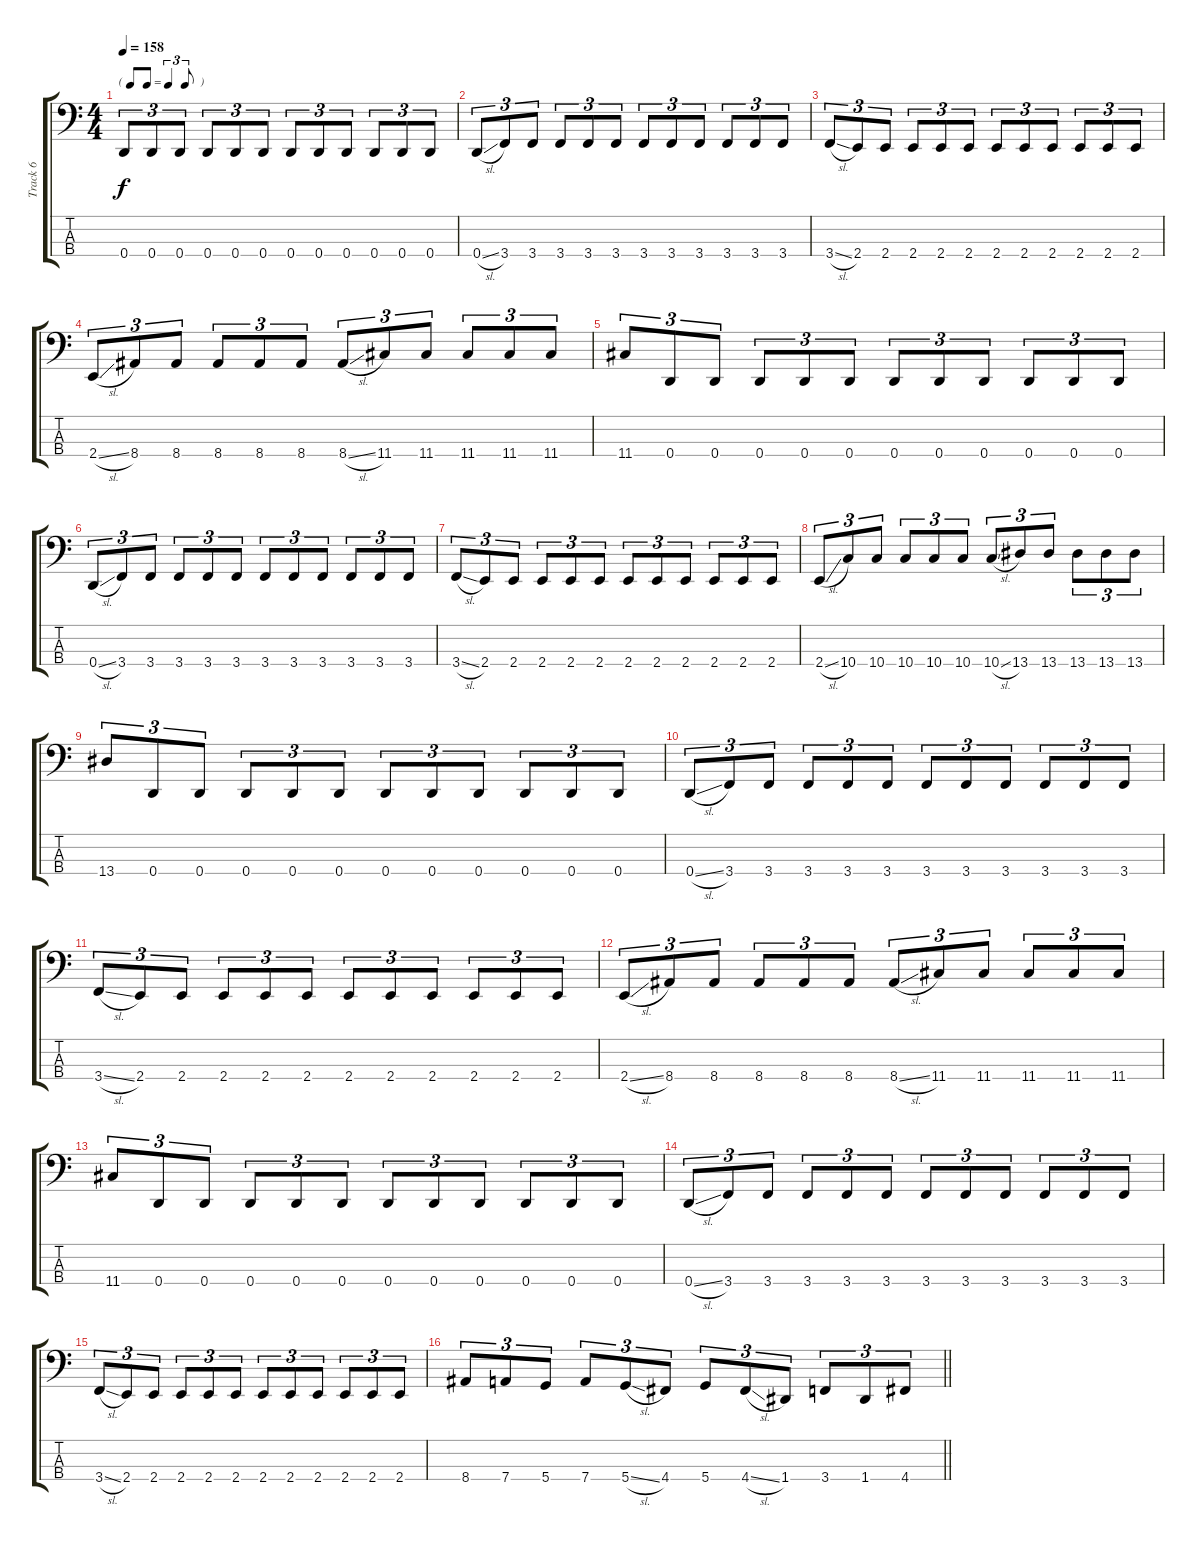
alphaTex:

\track ("Track 6" "Track 6") {instrument electricbassfinger}
\staff {score tabs}
\tuning (G2 D2 A1 D1) {hide}
\ts (4 4)
\tf triplet8th
\tempo 158
\clef f4
\ks c
0.4.8{tu (3 2) dy f} 0.4.8{tu (3 2)} 0.4.8{tu (3 2)} 0.4.8{tu (3 2)} 0.4.8{tu (3 2)} 0.4.8{tu (3 2)} 0.4.8{tu (3 2)} 0.4.8{tu (3 2)} 0.4.8{tu (3 2)} 0.4.8{tu (3 2)} 0.4.8{tu (3 2)} 0.4.8{tu (3 2)} |
0.4{sl}.8{tu (3 2)} 3.4.8{tu (3 2)} 3.4.8{tu (3 2)} 3.4.8{tu (3 2)} 3.4.8{tu (3 2)} 3.4.8{tu (3 2)} 3.4.8{tu (3 2)} 3.4.8{tu (3 2)} 3.4.8{tu (3 2)} 3.4.8{tu (3 2)} 3.4.8{tu (3 2)} 3.4.8{tu (3 2)} |
3.4{sl}.8{tu (3 2)} 2.4.8{tu (3 2)} 2.4.8{tu (3 2)} 2.4.8{tu (3 2)} 2.4.8{tu (3 2)} 2.4.8{tu (3 2)} 2.4.8{tu (3 2)} 2.4.8{tu (3 2)} 2.4.8{tu (3 2)} 2.4.8{tu (3 2)} 2.4.8{tu (3 2)} 2.4.8{tu (3 2)} |
2.4{sl}.8{tu (3 2)} 8.4.8{tu (3 2)} 8.4.8{tu (3 2)} 8.4.8{tu (3 2)} 8.4.8{tu (3 2)} 8.4.8{tu (3 2)} 8.4{sl}.8{tu (3 2)} 11.4.8{tu (3 2)} 11.4.8{tu (3 2)} 11.4.8{tu (3 2)} 11.4.8{tu (3 2)} 11.4.8{tu (3 2)} |
11.4.8{tu (3 2)} 0.4.8{tu (3 2)} 0.4.8{tu (3 2)} 0.4.8{tu (3 2)} 0.4.8{tu (3 2)} 0.4.8{tu (3 2)} 0.4.8{tu (3 2)} 0.4.8{tu (3 2)} 0.4.8{tu (3 2)} 0.4.8{tu (3 2)} 0.4.8{tu (3 2)} 0.4.8{tu (3 2)} |
0.4{sl}.8{tu (3 2)} 3.4.8{tu (3 2)} 3.4.8{tu (3 2)} 3.4.8{tu (3 2)} 3.4.8{tu (3 2)} 3.4.8{tu (3 2)} 3.4.8{tu (3 2)} 3.4.8{tu (3 2)} 3.4.8{tu (3 2)} 3.4.8{tu (3 2)} 3.4.8{tu (3 2)} 3.4.8{tu (3 2)} |
3.4{sl}.8{tu (3 2)} 2.4.8{tu (3 2)} 2.4.8{tu (3 2)} 2.4.8{tu (3 2)} 2.4.8{tu (3 2)} 2.4.8{tu (3 2)} 2.4.8{tu (3 2)} 2.4.8{tu (3 2)} 2.4.8{tu (3 2)} 2.4.8{tu (3 2)} 2.4.8{tu (3 2)} 2.4.8{tu (3 2)} |
2.4{sl}.8{tu (3 2)} 10.4.8{tu (3 2)} 10.4.8{tu (3 2)} 10.4.8{tu (3 2)} 10.4.8{tu (3 2)} 10.4.8{tu (3 2)} 10.4{sl}.8{tu (3 2)} 13.4.8{tu (3 2)} 13.4.8{tu (3 2)} 13.4.8{tu (3 2)} 13.4.8{tu (3 2)} 13.4.8{tu (3 2)} |
13.4.8{tu (3 2)} 0.4.8{tu (3 2)} 0.4.8{tu (3 2)} 0.4.8{tu (3 2)} 0.4.8{tu (3 2)} 0.4.8{tu (3 2)} 0.4.8{tu (3 2)} 0.4.8{tu (3 2)} 0.4.8{tu (3 2)} 0.4.8{tu (3 2)} 0.4.8{tu (3 2)} 0.4.8{tu (3 2)} |
0.4{sl}.8{tu (3 2)} 3.4.8{tu (3 2)} 3.4.8{tu (3 2)} 3.4.8{tu (3 2)} 3.4.8{tu (3 2)} 3.4.8{tu (3 2)} 3.4.8{tu (3 2)} 3.4.8{tu (3 2)} 3.4.8{tu (3 2)} 3.4.8{tu (3 2)} 3.4.8{tu (3 2)} 3.4.8{tu (3 2)} |
3.4{sl}.8{tu (3 2)} 2.4.8{tu (3 2)} 2.4.8{tu (3 2)} 2.4.8{tu (3 2)} 2.4.8{tu (3 2)} 2.4.8{tu (3 2)} 2.4.8{tu (3 2)} 2.4.8{tu (3 2)} 2.4.8{tu (3 2)} 2.4.8{tu (3 2)} 2.4.8{tu (3 2)} 2.4.8{tu (3 2)} |
2.4{sl}.8{tu (3 2)} 8.4.8{tu (3 2)} 8.4.8{tu (3 2)} 8.4.8{tu (3 2)} 8.4.8{tu (3 2)} 8.4.8{tu (3 2)} 8.4{sl}.8{tu (3 2)} 11.4.8{tu (3 2)} 11.4.8{tu (3 2)} 11.4.8{tu (3 2)} 11.4.8{tu (3 2)} 11.4.8{tu (3 2)} |
11.4.8{tu (3 2)} 0.4.8{tu (3 2)} 0.4.8{tu (3 2)} 0.4.8{tu (3 2)} 0.4.8{tu (3 2)} 0.4.8{tu (3 2)} 0.4.8{tu (3 2)} 0.4.8{tu (3 2)} 0.4.8{tu (3 2)} 0.4.8{tu (3 2)} 0.4.8{tu (3 2)} 0.4.8{tu (3 2)} |
0.4{sl}.8{tu (3 2)} 3.4.8{tu (3 2)} 3.4.8{tu (3 2)} 3.4.8{tu (3 2)} 3.4.8{tu (3 2)} 3.4.8{tu (3 2)} 3.4.8{tu (3 2)} 3.4.8{tu (3 2)} 3.4.8{tu (3 2)} 3.4.8{tu (3 2)} 3.4.8{tu (3 2)} 3.4.8{tu (3 2)} |
3.4{sl}.8{tu (3 2)} 2.4.8{tu (3 2)} 2.4.8{tu (3 2)} 2.4.8{tu (3 2)} 2.4.8{tu (3 2)} 2.4.8{tu (3 2)} 2.4.8{tu (3 2)} 2.4.8{tu (3 2)} 2.4.8{tu (3 2)} 2.4.8{tu (3 2)} 2.4.8{tu (3 2)} 2.4.8{tu (3 2)} |
\barLineRight lightlight
8.4.8{tu (3 2)} 7.4.8{tu (3 2)} 5.4.8{tu (3 2)} 7.4.8{tu (3 2)} 5.4{sl}.8{tu (3 2)} 4.4.8{tu (3 2)} 5.4.8{tu (3 2)} 4.4{sl}.8{tu (3 2)} 1.4.8{tu (3 2)} 3.4.8{tu (3 2)} 1.4.8{tu (3 2)} 4.4.8{tu (3 2)}
